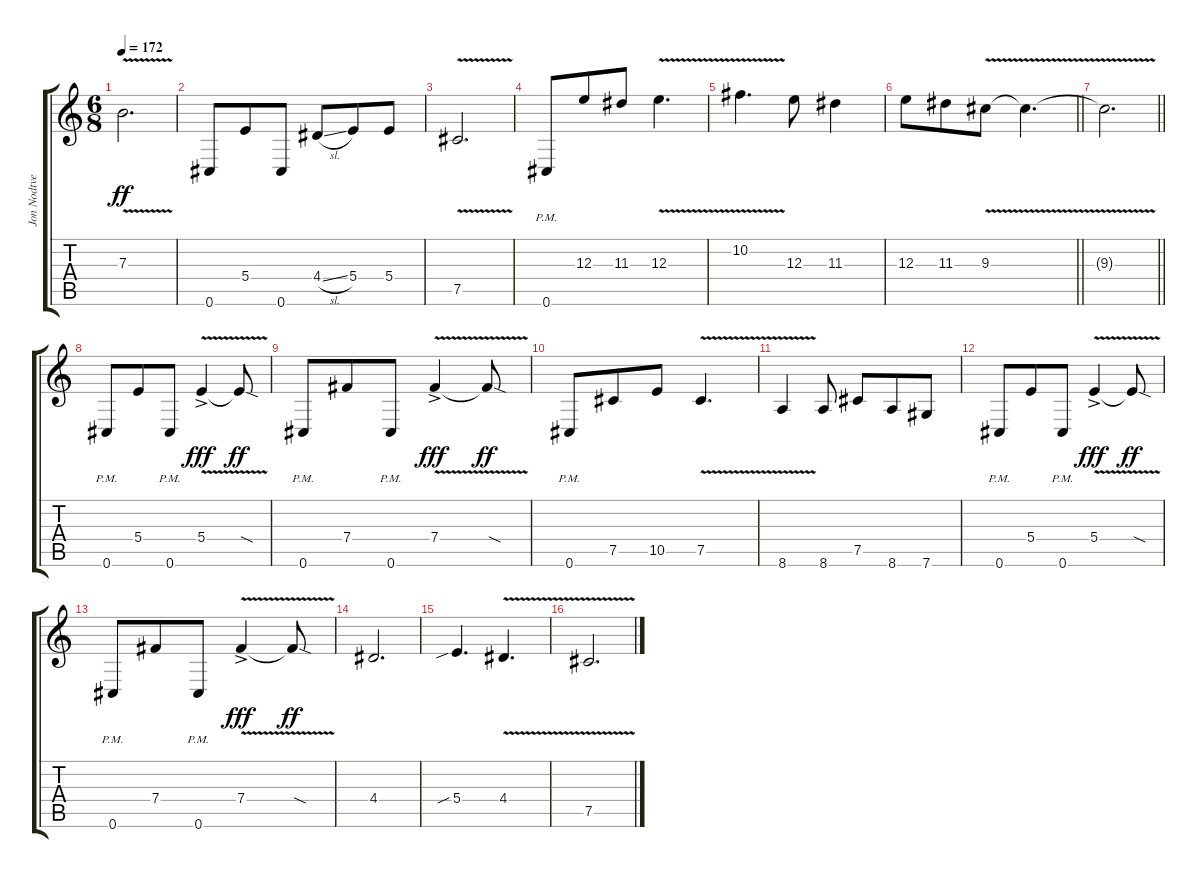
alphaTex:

\track ("Jon Nodtveidt (Lead)" "Jon Nodtve") {instrument distortionguitar}
\staff {score tabs}
\tuning (Db4 Ab3 E3 B2 Gb2 Db2) {hide}
\ts (6 8)
\tempo 172
\clef g2
\ks c
7.3{v}.2{d dy ff} |
0.6.8 5.4.8 0.6.8 4.4{sl}.8 5.4.8 5.4.8 |
7.5{v}.2{d} |
0.6{pm}.8 12.3.8 11.3.8 12.3{v}.4{d} |
10.2{v}.4{d} 12.3.8 11.3.4 |
\barLineRight lightlight
12.3.8 11.3.8 9.3{v}.8 9.3{v t}.4{d} |
\barLineRight lightlight
9.3{v t}.2{d} |
0.6{pm}.8 5.4.8 0.6{pm}.8 5.4{v ac}.4{dy fff} 5.4{sod t}.8{dy ff} |
0.6{pm}.8 7.4.8 0.6{pm}.8 7.4{v ac}.4{dy fff} 7.4{sod t}.8{dy ff} |
0.6{pm}.8 7.5.8 10.5.8 7.5{v}.4{d} |
8.6{v}.4 8.6.8 7.5.8 8.6.8 7.6.8 |
0.6{pm}.8 5.4.8 0.6{pm}.8 5.4{v ac}.4{dy fff} 5.4{sod t}.8{dy ff} |
0.6{pm}.8 7.4.8 0.6{pm}.8 7.4{v ac}.4{dy fff} 7.4{sod t}.8{dy ff} |
4.4.2{d} |
5.4{sib}.4{d} 4.4{v}.4{d} |
7.5{v}.2{d}
